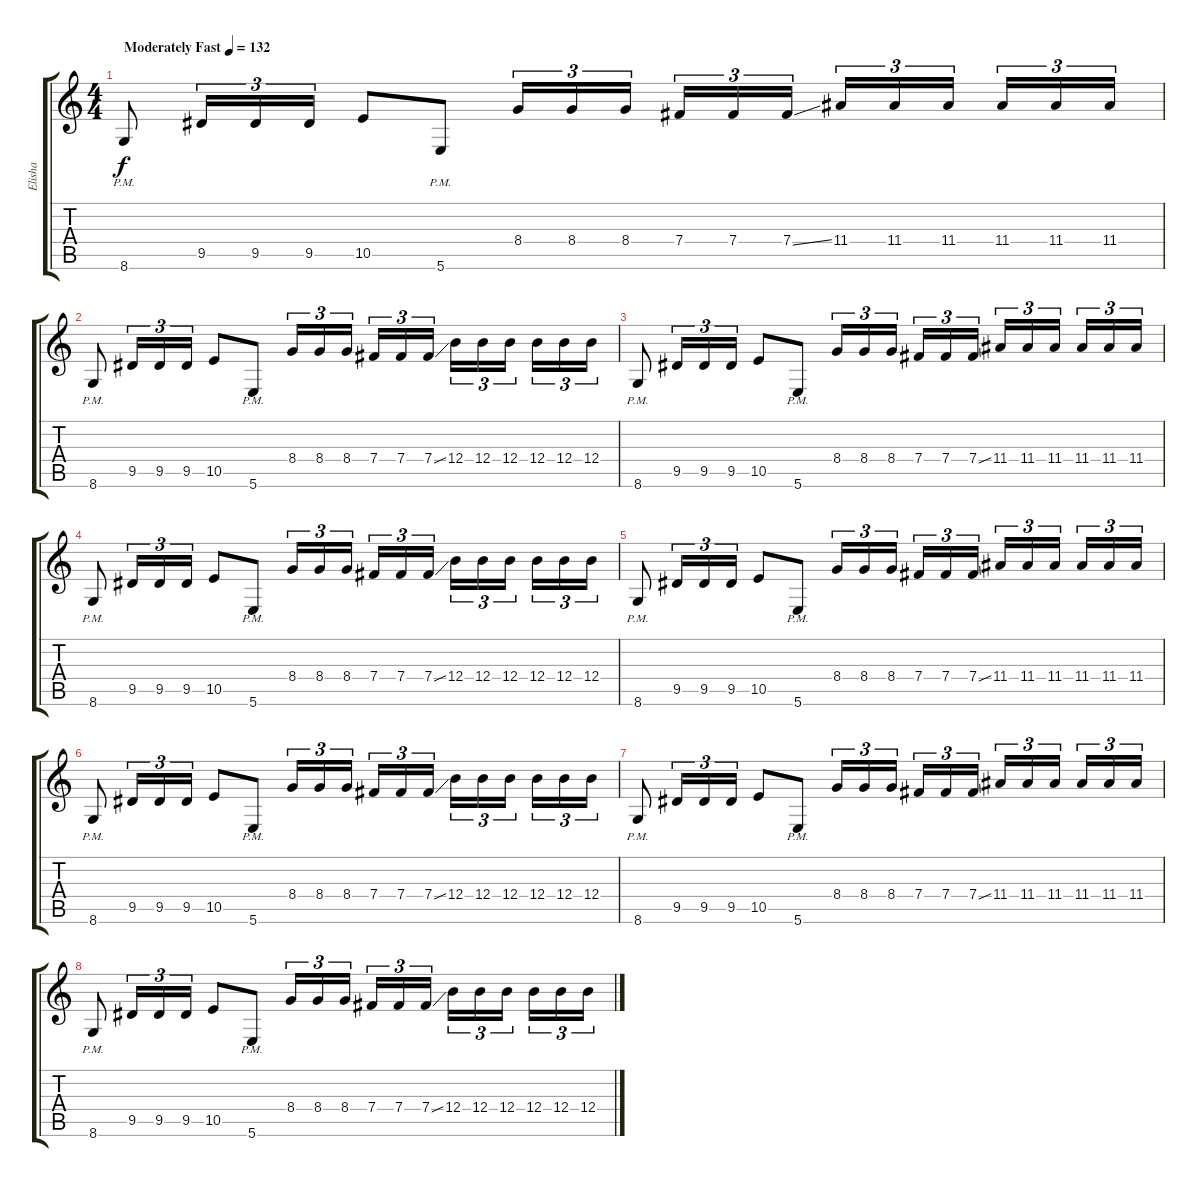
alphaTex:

\track ("Elisha" "Elisha") {instrument overdrivenguitar}
\staff {score tabs}
\tuning (Db4 Ab3 E3 B2 Gb2 B1) {hide}
\ts (4 4)
\tempo (132 "Moderately Fast")
\clef g2
\ks c
8.6{pm}.8{dy f instrument overdrivenguitar} 9.5.16{tu (3 2)} 9.5.16{tu (3 2)} 9.5.16{tu (3 2)} 10.5.8 5.6{pm}.8 8.4.16{tu (3 2)} 8.4.16{tu (3 2)} 8.4.16{tu (3 2) beam splitsecondary} 7.4.16{tu (3 2)} 7.4.16{tu (3 2)} 7.4{ss}.16{tu (3 2)} 11.4.16{tu (3 2)} 11.4.16{tu (3 2)} 11.4.16{tu (3 2) beam splitsecondary} 11.4.16{tu (3 2)} 11.4.16{tu (3 2)} 11.4.16{tu (3 2)} |
8.6{pm}.8 9.5.16{tu (3 2)} 9.5.16{tu (3 2)} 9.5.16{tu (3 2)} 10.5.8 5.6{pm}.8 8.4.16{tu (3 2)} 8.4.16{tu (3 2)} 8.4.16{tu (3 2) beam splitsecondary} 7.4.16{tu (3 2)} 7.4.16{tu (3 2)} 7.4{ss}.16{tu (3 2)} 12.4.16{tu (3 2)} 12.4.16{tu (3 2)} 12.4.16{tu (3 2) beam splitsecondary} 12.4.16{tu (3 2)} 12.4.16{tu (3 2)} 12.4.16{tu (3 2)} |
8.6{pm}.8 9.5.16{tu (3 2)} 9.5.16{tu (3 2)} 9.5.16{tu (3 2)} 10.5.8 5.6{pm}.8 8.4.16{tu (3 2)} 8.4.16{tu (3 2)} 8.4.16{tu (3 2) beam splitsecondary} 7.4.16{tu (3 2)} 7.4.16{tu (3 2)} 7.4{ss}.16{tu (3 2)} 11.4.16{tu (3 2)} 11.4.16{tu (3 2)} 11.4.16{tu (3 2) beam splitsecondary} 11.4.16{tu (3 2)} 11.4.16{tu (3 2)} 11.4.16{tu (3 2)} |
8.6{pm}.8 9.5.16{tu (3 2)} 9.5.16{tu (3 2)} 9.5.16{tu (3 2)} 10.5.8 5.6{pm}.8 8.4.16{tu (3 2)} 8.4.16{tu (3 2)} 8.4.16{tu (3 2) beam splitsecondary} 7.4.16{tu (3 2)} 7.4.16{tu (3 2)} 7.4{ss}.16{tu (3 2)} 12.4.16{tu (3 2)} 12.4.16{tu (3 2)} 12.4.16{tu (3 2) beam splitsecondary} 12.4.16{tu (3 2)} 12.4.16{tu (3 2)} 12.4.16{tu (3 2)} |
8.6{pm}.8 9.5.16{tu (3 2)} 9.5.16{tu (3 2)} 9.5.16{tu (3 2)} 10.5.8 5.6{pm}.8 8.4.16{tu (3 2)} 8.4.16{tu (3 2)} 8.4.16{tu (3 2) beam splitsecondary} 7.4.16{tu (3 2)} 7.4.16{tu (3 2)} 7.4{ss}.16{tu (3 2)} 11.4.16{tu (3 2)} 11.4.16{tu (3 2)} 11.4.16{tu (3 2) beam splitsecondary} 11.4.16{tu (3 2)} 11.4.16{tu (3 2)} 11.4.16{tu (3 2)} |
8.6{pm}.8 9.5.16{tu (3 2)} 9.5.16{tu (3 2)} 9.5.16{tu (3 2)} 10.5.8 5.6{pm}.8 8.4.16{tu (3 2)} 8.4.16{tu (3 2)} 8.4.16{tu (3 2) beam splitsecondary} 7.4.16{tu (3 2)} 7.4.16{tu (3 2)} 7.4{ss}.16{tu (3 2)} 12.4.16{tu (3 2)} 12.4.16{tu (3 2)} 12.4.16{tu (3 2) beam splitsecondary} 12.4.16{tu (3 2)} 12.4.16{tu (3 2)} 12.4.16{tu (3 2)} |
8.6{pm}.8 9.5.16{tu (3 2)} 9.5.16{tu (3 2)} 9.5.16{tu (3 2)} 10.5.8 5.6{pm}.8 8.4.16{tu (3 2)} 8.4.16{tu (3 2)} 8.4.16{tu (3 2) beam splitsecondary} 7.4.16{tu (3 2)} 7.4.16{tu (3 2)} 7.4{ss}.16{tu (3 2)} 11.4.16{tu (3 2)} 11.4.16{tu (3 2)} 11.4.16{tu (3 2) beam splitsecondary} 11.4.16{tu (3 2)} 11.4.16{tu (3 2)} 11.4.16{tu (3 2)} |
8.6{pm}.8 9.5.16{tu (3 2)} 9.5.16{tu (3 2)} 9.5.16{tu (3 2)} 10.5.8 5.6{pm}.8 8.4.16{tu (3 2)} 8.4.16{tu (3 2)} 8.4.16{tu (3 2) beam splitsecondary} 7.4.16{tu (3 2)} 7.4.16{tu (3 2)} 7.4{ss}.16{tu (3 2)} 12.4.16{tu (3 2)} 12.4.16{tu (3 2)} 12.4.16{tu (3 2) beam splitsecondary} 12.4.16{tu (3 2)} 12.4.16{tu (3 2)} 12.4.16{tu (3 2)}
